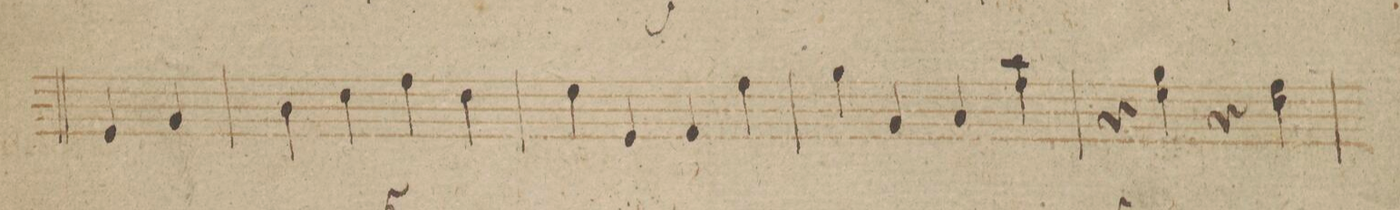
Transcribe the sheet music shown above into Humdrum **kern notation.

**kern	**dynam
*I"Viola.	*
*clefC3	*
*k[b-]	*
*met(c|)	*
*M2/2	*
4F/	.
4A/	.
=80	=80
4c\	.
4e\	.
4g\	.
4e\	.
=81	=81
4f\	.
4F/	.
4G/	.
4g\	.
=82	=82
4a\	.
4A/	.
4B-/	.
4b-\ 4g\	.
=83	=83
4r	.
4a\ 4f\	.
4r	.
4g\ 4e\	.
=84	=84
*-	*-
